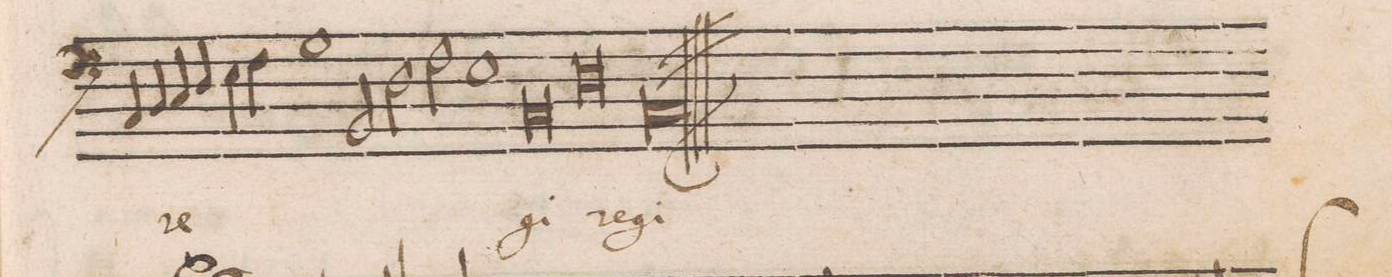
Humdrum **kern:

**kern	**text
*I"BASSVS	*
*clefF4	*
*k[]	*
*met(C|)	*
*M2/1	*
4AA/	re-
4BB/	.
4C/	.
4D/	.
=46	=46
4E\	.
4F\	.
1G	.
2GG/	.
=47	=47
2D\	.
2F\	.
1E	.
=48	=48
0AA	-gi
=49	=49
0D	re-
=50	=50
0AA	-gi
==	==
*-	*-
